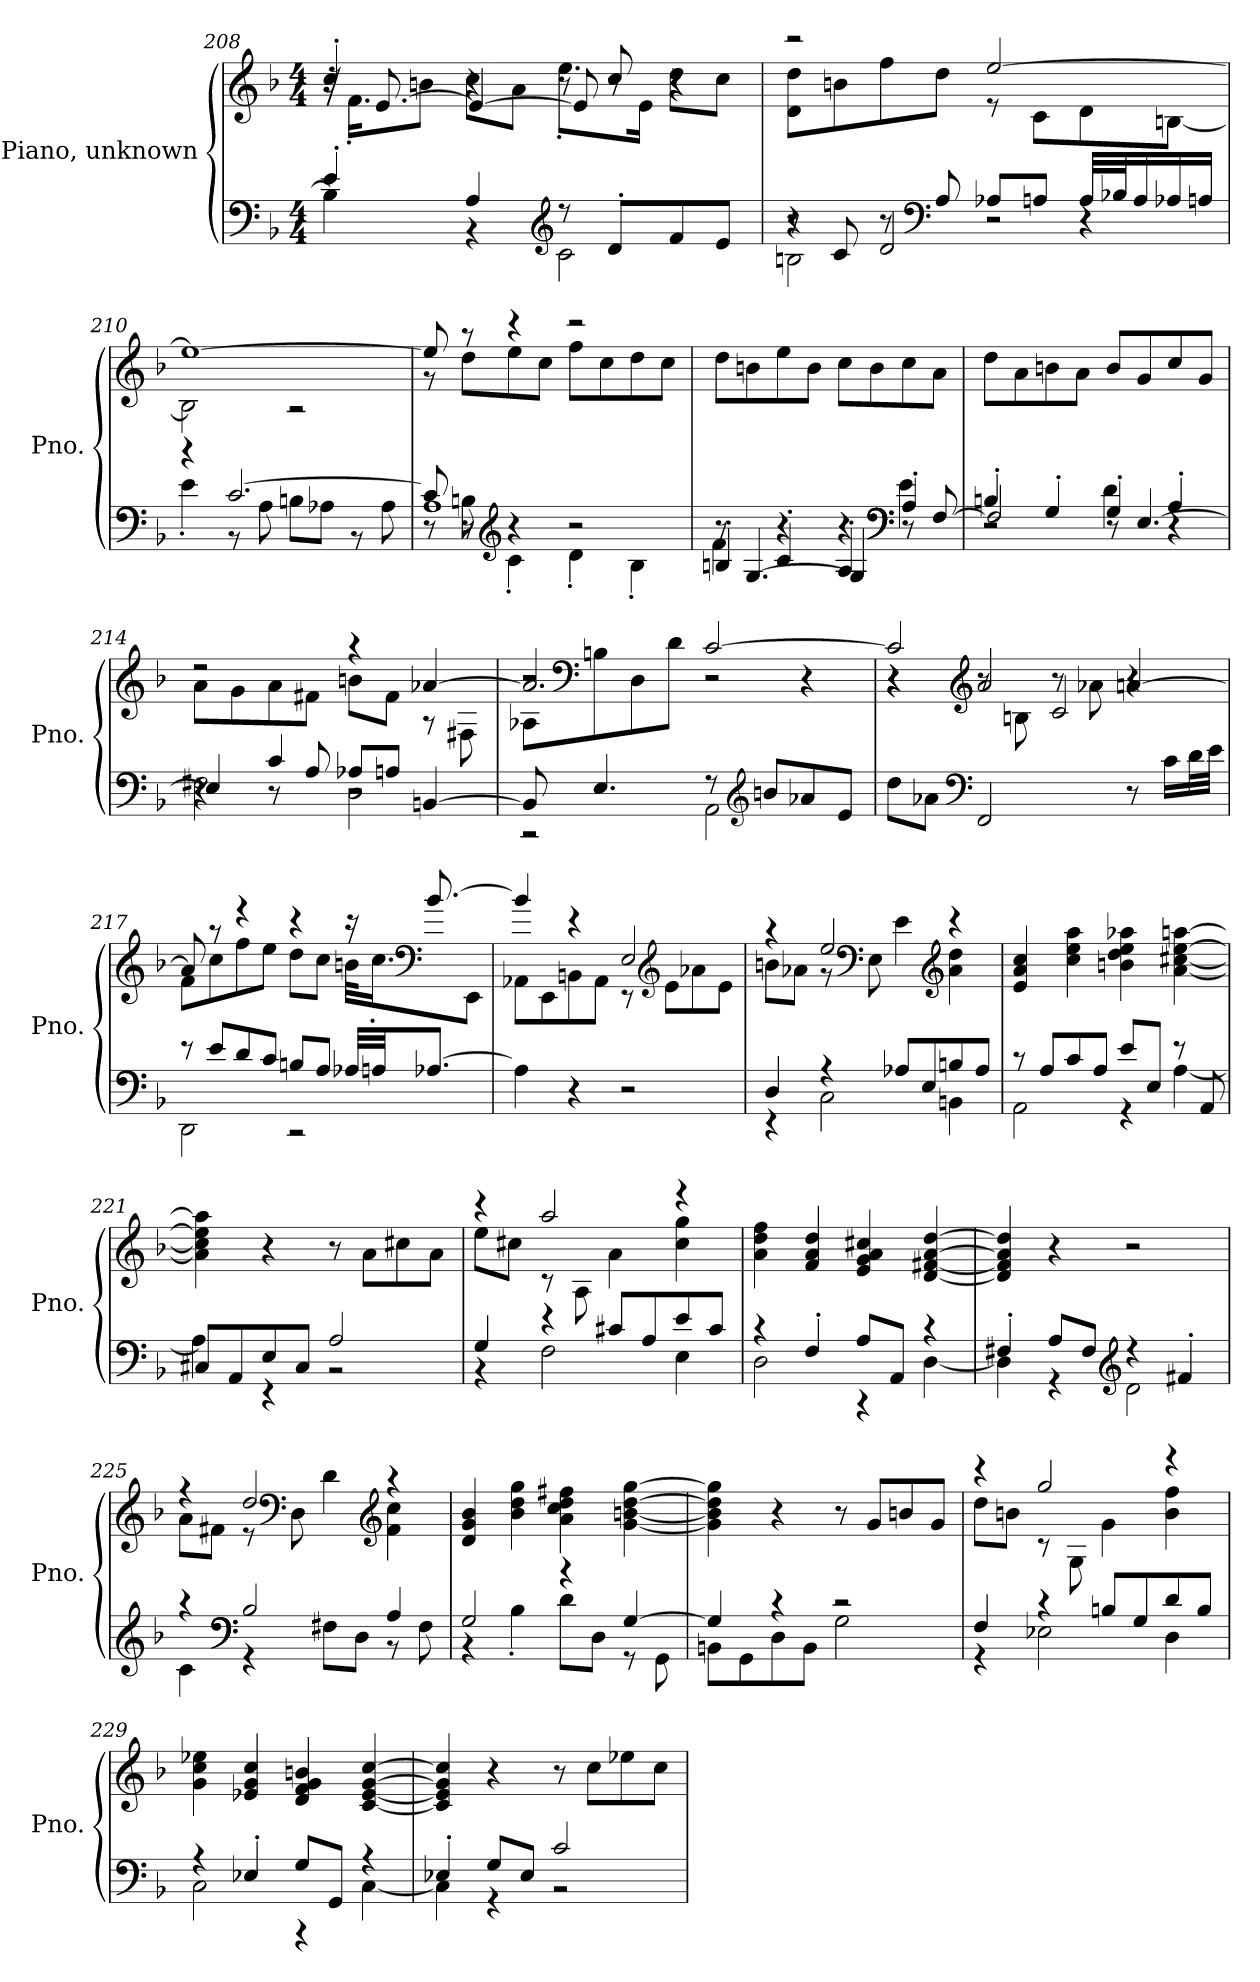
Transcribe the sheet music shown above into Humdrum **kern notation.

**kern	**kern
*part1	*part1
*staff2	*staff1
*I"Piano, unknown	*
*I'Pno.	*
*clefF4	*clefG2
*k[b-]	*k[b-]
*M4/4	*M4/4
=208	=208
*^	*^
*	*	*	*^
4e'/	4B\]	4cc'/	32r	16r
.	.	.	16.f'\KL	.
.	.	.	.	[8.e/
.	.	.	8bn\J	.
4A/	4r	4r	8cc\L	4e/_
.	.	.	8a\J	.
*clefG2	*	*	*	*
8r	2c\	8r	8.ee'\L	8e/]
8d'/L	.	8cc/	.	8r
.	.	.	16e\Jk	.
8f/	.	4r	8dd\L	4r
8e/J	.	.	8cc\J	.
*	*	*	*v	*v
!!LO:PB:g=z
=209	=209	=209	=209
*	*^	*	*
4r	2Bn\	8r	2r	8d\ 8dd\L
.	.	8c/	.	8bn\
2d/	.	8r	.	8ff\
*clefF4	*	*	*	*
.	.	8A/	.	8dd\J
.	2r	8A-X/L	[2ee/	8r
.	.	8An/J	.	8c\L
4r	.	32A/LLL	.	8d\
.	.	32B-X/J	.	.
.	.	16A/	.	.
.	.	16A-X/	.	[8Bn\J
.	.	16An/JJ	.	.
*	*v	*v	*	*
=210	=210	=210	=210
4r	4e'\	1ee_	2B\]
[2.c/	8r	.	.
.	8A\	.	.
.	8Bn\L	.	2r
.	8A-X\J	.	.
.	8r	.	.
.	8A-\	.	.
=211	=211	=211	=211
*	*^	*	*
8c/]	8r	1A	8ee/]	8r
8r	8Bn\	.	8r	8dd\L
*clefG2	*	*	*	*
4r	4c'\	.	4r	8ee\
.	.	.	.	8cc\J
2r	4d'\	.	2r	8ff\L
.	.	.	.	8cc\
.	4B'\	.	.	8dd\
.	.	.	.	8cc\J
*	*	*	*v	*v
!!LO:LB:g=z
=212	=212	=212	=212
4Bn'/	4f\	8r	8dd\L
.	.	[4.G/	8bn\
4c'/	4r	.	8ee\
.	.	.	8b\J
4A'/	4r	4G/]	8cc\L
.	.	.	8b\
*clefF4	*	*	*
4A'/	4e\	8r	8cc\
.	.	[8F/	8a\J
=213	=213	=213	=213
4Bn'/	2r	2F/]	8dd\L
.	.	.	8a\
4G'/	.	.	8bn\
.	.	.	8a\J
4G'/	4d\	8r	8b/L
.	.	[4.E/	8g/
4A'/	4r	.	8cc/
.	.	.	8g/J
=214	=214	=214	=214
*	*	*	*^
4r	2F#X\	4E/]	2r	8a\L
.	.	.	.	8g\
8r	.	4c/	.	8a\
8A/	.	.	.	8f#X\J
8A-X/L	2D\	2r	4r	8bn\L
8An/J	.	.	.	8f#\J
[4BBn/	.	.	[4a-X/	8r
.	.	.	.	8F#X\
*	*v	*v	*	*
!!LO:LB:g=z
=215	=215	=215	=215
*	*	*	*^
8BB/]	2r	2.a-/]	8A-X\L	2r
*	*	*clefF4	*	*
4.E/	.	.	8Bn\	.
.	.	.	8D\	.
.	.	.	8d\J	.
8r	2AA\	.	2r	[2c/
*clefG2	*	*	*	*
8bn/L	.	.	.	.
8a-X/	.	4r	.	.
8e/J	.	.	.	.
*v	*v	*	*	*
=216	=216	=216	=216
8dd\L	4r	4r	2c/]
8a-X\J	.	.	.
*clefF4	*clefG2	*	*
2FF/	2a/	8r	.
.	.	8Bn\	.
.	.	8r	2c/
.	.	8a-X\	.
8r	[4an/	4r	.
16c\LL	.	.	.
32d\L	.	.	.
32e\JJJ	.	.	.
*	*	*v	*v
!!LO:LB:g=z
=217	=217	=217
*^	*	*
8r	2DD\	8a/]	8f\L
8e/L	.	8r	8cc\
8d/	.	4r	8ff\
8c/J	.	.	8ee\J
8Bn/L	2r	4r	8dd\L
8A/J	.	.	8cc\J
32A-X/LLL	.	16r	32bn\KLL
32An/JJ	.	.	16.cc'\J
*	*	*clefF4	*
[8.A-X/J	.	[8.b/	.
.	.	.	8EE\J
*v	*v	*	*
=218	=218	=218
4A-\]	4b/]	8AA-X\L
.	.	8EE\
4r	4r	8BBn\
.	.	8AA-\J
2r	2E/	8r
*	*clefG2	*
.	.	8e\L
.	.	8a-X\
.	.	8e\J
=219	=219	=219
*^	*	*
4D/	4r	4r	8bn\L
.	.	.	8a-X\J
4r	2C\	2ee/	8r
*	*	*clefF4	*
.	.	.	8E\
8A-X/L	.	.	4e\
8E/	.	.	.
*	*	*clefG2	*
8Bn/	4BBn\	4r	4a-\ 4dd\
8A-/J	.	.	.
*	*	*v	*v
!!LO:LB:g=z
=220	=220	=220
8r	2AA\	4e/ 4a/ 4cc/
8A/L	.	.
8c/	.	4cc\ 4ee\ 4aa\
8A/J	.	.
8e/L	4r	4bn\ 4dd\ 4ee\ 4aa-X\
8E/J	.	.
8r	[4A\	[4a\ [4cc#X\ [4ee\ [4aan\
8AA/	.	.
=221	=221	=221
8C#X/L	4A\]	4a\] 4cc#\] 4ee\] 4aa\]
8AA/	.	.
8E/	4r	4r
8C#/J	.	.
2A/	2r	8r
.	.	8a\L
.	.	8cc#X\
.	.	8a\J
=222	=222	=222
*	*	*^
4G/	4r	4r	8ee\L
.	.	.	8cc#X\J
4r	2F\	2aa/	8r
.	.	.	8A\
8c#X/L	.	.	4a\
8A/	.	.	.
8e/	4E\	4r	4cc#\ 4gg\
8c#/J	.	.	.
*	*	*v	*v
=223	=223	=223
4r	2D\	4a\ 4dd\ 4ff\
4F'/	.	4f/ 4a/ 4dd/
8A/L	4r	4e/ 4g/ 4a/ 4cc#X/
8AA/J	.	.
4r	[4D\	[4d/ [4f#X/ [4a/ [4dd/
!!LO:LB:g=z
=224	=224	=224
4F#X'/	4D\]	4d/] 4f#/] 4a/] 4dd/]
8A/L	4r	4r
8F#/J	.	.
*clefG2	*	*
4r	2d\	2r
4f#X'/	.	.
=225	=225	=225
*	*	*^
4r	4c\	4r	8a\L
.	.	.	8f#X\J
*clefF4	*	*	*
2B-/	4r	2dd/	8r
*	*	*clefF4	*
.	.	.	8D\
.	8F#X\L	.	4d\
.	8D\J	.	.
*	*	*clefG2	*
4A/	8r	4r	4f#\ 4cc\
.	8F#\	.	.
*	*	*v	*v
=226	=226	=226
2G/	4r	4d/ 4g/ 4b-/
.	4B-'\	4b-\ 4dd\ 4gg\
4r	8d\L	4a\ 4cc\ 4dd\ 4ff#X\
.	8D\J	.
[4G/	8r	[4g\ [4bn\ [4dd\ [4gg\
.	8GG\	.
=227	=227	=227
4G/]	8BBn\L	4g\] 4b\] 4dd\] 4gg\]
.	8GG\	.
4r	8D\	4r
.	8BB\J	.
2r	2G\	8r
.	.	8g/L
.	.	8bn/
.	.	8g/J
!!LO:PB:g=z
=228	=228	=228
*	*	*^
4F/	4r	4r	8dd\L
.	.	.	8bn\J
4r	2E-X\	2gg/	8r
.	.	.	8G\
8Bn/L	.	.	4g\
8G/	.	.	.
8d/	4D\	4r	4b\ 4ff\
8B/J	.	.	.
*	*	*v	*v
=229	=229	=229
4r	2C\	4g\ 4cc\ 4ee-X\
4E-X'/	.	4e-X/ 4g/ 4cc/
8G/L	4r	4d/ 4f/ 4g/ 4bn/
8GG/J	.	.
4r	[4C\	[4c/ [4e-/ [4g/ [4cc/
=230	=230	=230
4E-X'/	4C\]	4c/] 4e-/] 4g/] 4cc/]
8G/L	4r	4r
8E-/J	.	.
2c/	2r	8r
.	.	8cc\L
.	.	8ee-X\
.	.	8cc\J
*v	*v	*
=	=
*-	*-
